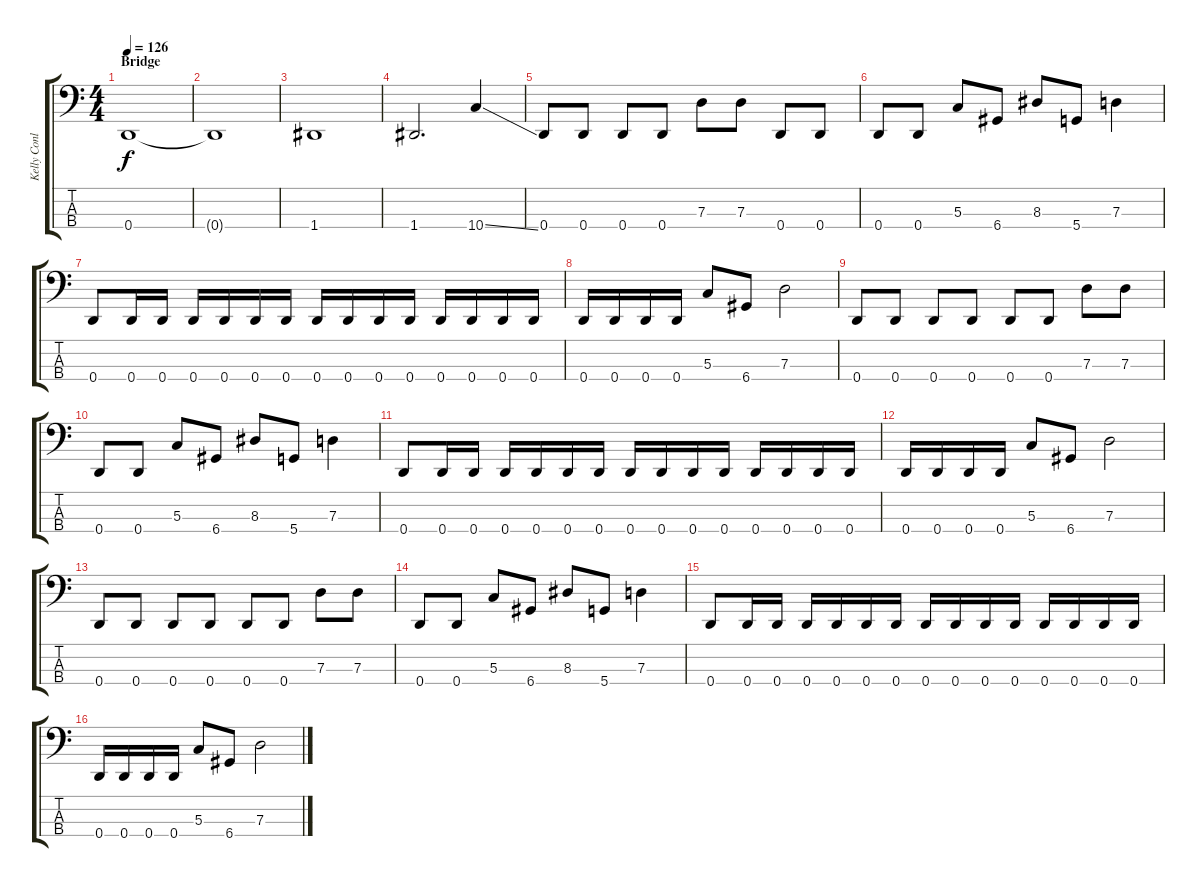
\track ("Kelly Conlon " "Kelly Conl") {instrument electricbassfinger}
\staff {score tabs}
\tuning (F2 C2 G1 D1) {hide}
\ts (4 4)
\section ("" "Bridge")
\tempo 126
\clef f4
\ks c
0.4.1{dy f} |
0.4{t}.1 |
1.4.1 |
1.4.2{d} 10.4{ss}.4 |
0.4.8 0.4.8 0.4.8 0.4.8 7.3.8 7.3.8 0.4.8 0.4.8 |
0.4.8 0.4.8 5.3.8 6.4.8 8.3.8 5.4.8 7.3.4 |
0.4.8 0.4.16 0.4.16 0.4.16 0.4.16 0.4.16 0.4.16 0.4.16 0.4.16 0.4.16 0.4.16 0.4.16 0.4.16 0.4.16 0.4.16 |
0.4.16 0.4.16 0.4.16 0.4.16 5.3.8 6.4.8 7.3.2 |
0.4.8 0.4.8 0.4.8 0.4.8 0.4.8 0.4.8 7.3.8 7.3.8 |
0.4.8 0.4.8 5.3.8 6.4.8 8.3.8 5.4.8 7.3.4 |
0.4.8 0.4.16 0.4.16 0.4.16 0.4.16 0.4.16 0.4.16 0.4.16 0.4.16 0.4.16 0.4.16 0.4.16 0.4.16 0.4.16 0.4.16 |
0.4.16 0.4.16 0.4.16 0.4.16 5.3.8 6.4.8 7.3.2 |
0.4.8 0.4.8 0.4.8 0.4.8 0.4.8 0.4.8 7.3.8 7.3.8 |
0.4.8 0.4.8 5.3.8 6.4.8 8.3.8 5.4.8 7.3.4 |
0.4.8 0.4.16 0.4.16 0.4.16 0.4.16 0.4.16 0.4.16 0.4.16 0.4.16 0.4.16 0.4.16 0.4.16 0.4.16 0.4.16 0.4.16 |
0.4.16 0.4.16 0.4.16 0.4.16 5.3.8 6.4.8 7.3.2
